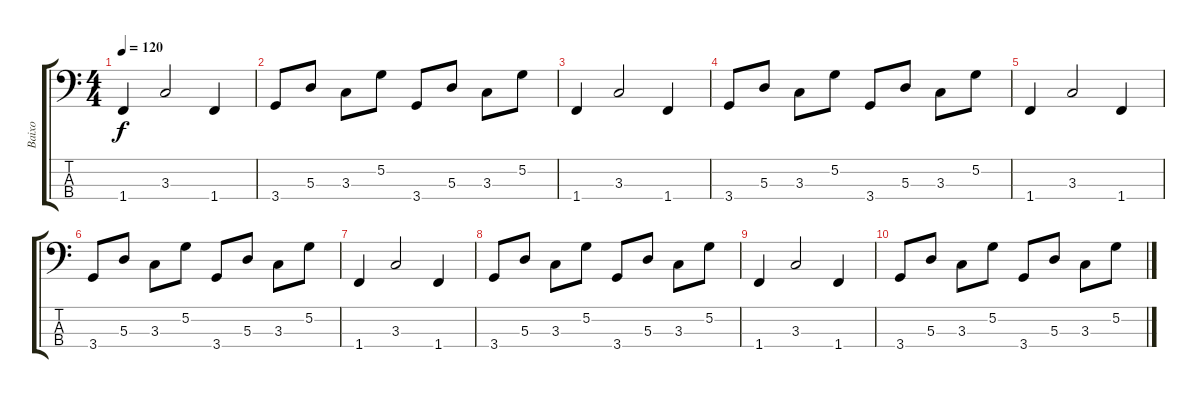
\track ("Baixo" "Baixo") {instrument electricbassfinger}
\staff {score tabs}
\tuning (G2 D2 A1 E1) {hide}
\ts (4 4)
\tempo 120
\clef f4
\ks c
1.4.4{dy f} 3.3.2 1.4.4 |
3.4.8 5.3.8 3.3.8 5.2.8 3.4.8 5.3.8 3.3.8 5.2.8 |
1.4.4 3.3.2 1.4.4 |
3.4.8 5.3.8 3.3.8 5.2.8 3.4.8 5.3.8 3.3.8 5.2.8 |
1.4.4 3.3.2 1.4.4 |
3.4.8 5.3.8 3.3.8 5.2.8 3.4.8 5.3.8 3.3.8 5.2.8 |
1.4.4 3.3.2 1.4.4 |
3.4.8 5.3.8 3.3.8 5.2.8 3.4.8 5.3.8 3.3.8 5.2.8 |
1.4.4 3.3.2 1.4.4 |
3.4.8 5.3.8 3.3.8 5.2.8 3.4.8 5.3.8 3.3.8 5.2.8
